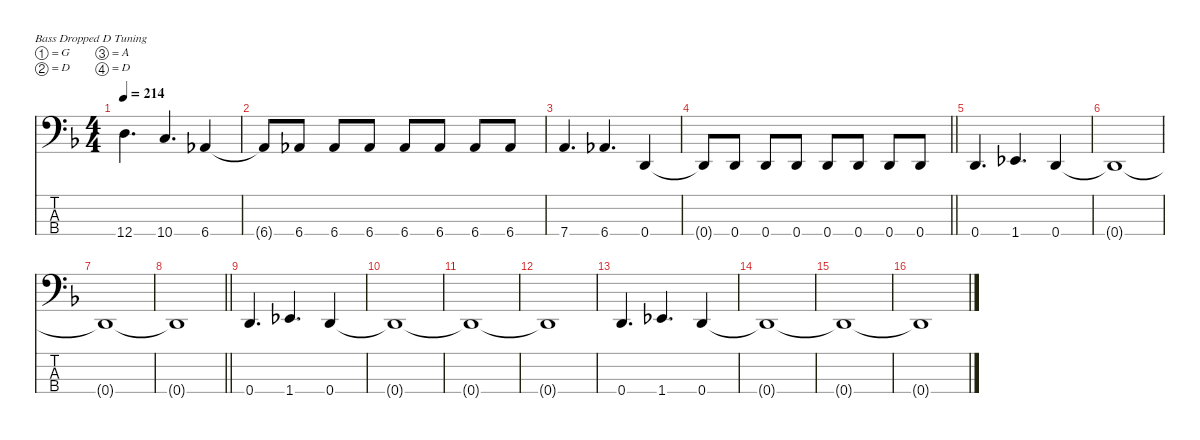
\hideDynamics
\bracketExtendMode nobrackets
\singleTrackTrackNamePolicy hidden
\multiTrackTrackNamePolicy hidden
\firstSystemTrackNameMode fullname
\firstSystemTrackNameOrientation horizontal
\otherSystemsTrackNameOrientation horizontal
\track ("Bass" "E-Bass") {defaultSystemsLayout 8 instrument electricbassfinger}
\staff {score tabs}
\tuning (G2 D2 A1 D1)
\ts (4 4)
\tempo 214
\clef f4
\ks dminor
12.4{acc forcenatural}.4{d dy ff beam Down} 10.4{acc forcenatural}.4{d beam Up} 6.4{acc b}.4{beam Up} |
6.4{t acc b}.8{dy f beam Up} 6.4{acc b}.8{dy ff beam Up} 6.4{acc b}.8{beam Up} 6.4{acc b}.8{beam Up} 6.4{acc b}.8{beam Up} 6.4{acc b}.8{beam Up} 6.4{acc b}.8{beam Up} 6.4{acc b}.8{beam Up} |
7.4{acc forcenatural}.4{d beam Up} 6.4{acc b}.4{d beam Up} 0.4{acc forcenatural}.4{beam Up} |
\barLineRight lightlight
0.4{t acc forcenatural}.8{dy f beam Up} 0.4{acc forcenatural}.8{dy ff beam Up} 0.4{acc forcenatural}.8{beam Up} 0.4{acc forcenatural}.8{beam Up} 0.4{acc forcenatural}.8{beam Up} 0.4{acc forcenatural}.8{beam Up} 0.4{acc forcenatural}.8{beam Up} 0.4{acc forcenatural}.8{beam Up} |
0.4{acc forcenatural}.4{d beam Up} 1.4{acc b}.4{d beam Up} 0.4{acc forcenatural}.4{beam Up} |
0.4{t acc forcenatural}.1{dy f beam Up} |
0.4{t acc forcenatural}.1{beam Up} |
\barLineRight lightlight
0.4{t acc forcenatural}.1{beam Up} |
0.4{acc forcenatural}.4{d dy ff beam Up} 1.4{acc b}.4{d beam Up} 0.4{acc forcenatural}.4{beam Up} |
0.4{t acc forcenatural}.1{dy f beam Up} |
0.4{t acc forcenatural}.1{beam Up} |
0.4{t acc forcenatural}.1{beam Up} |
0.4{acc forcenatural}.4{d dy ff beam Up} 1.4{acc b}.4{d beam Up} 0.4{acc forcenatural}.4{beam Up} |
0.4{t acc forcenatural}.1{dy f beam Up} |
0.4{t acc forcenatural}.1{beam Up} |
0.4{t acc forcenatural}.1{beam Up}
